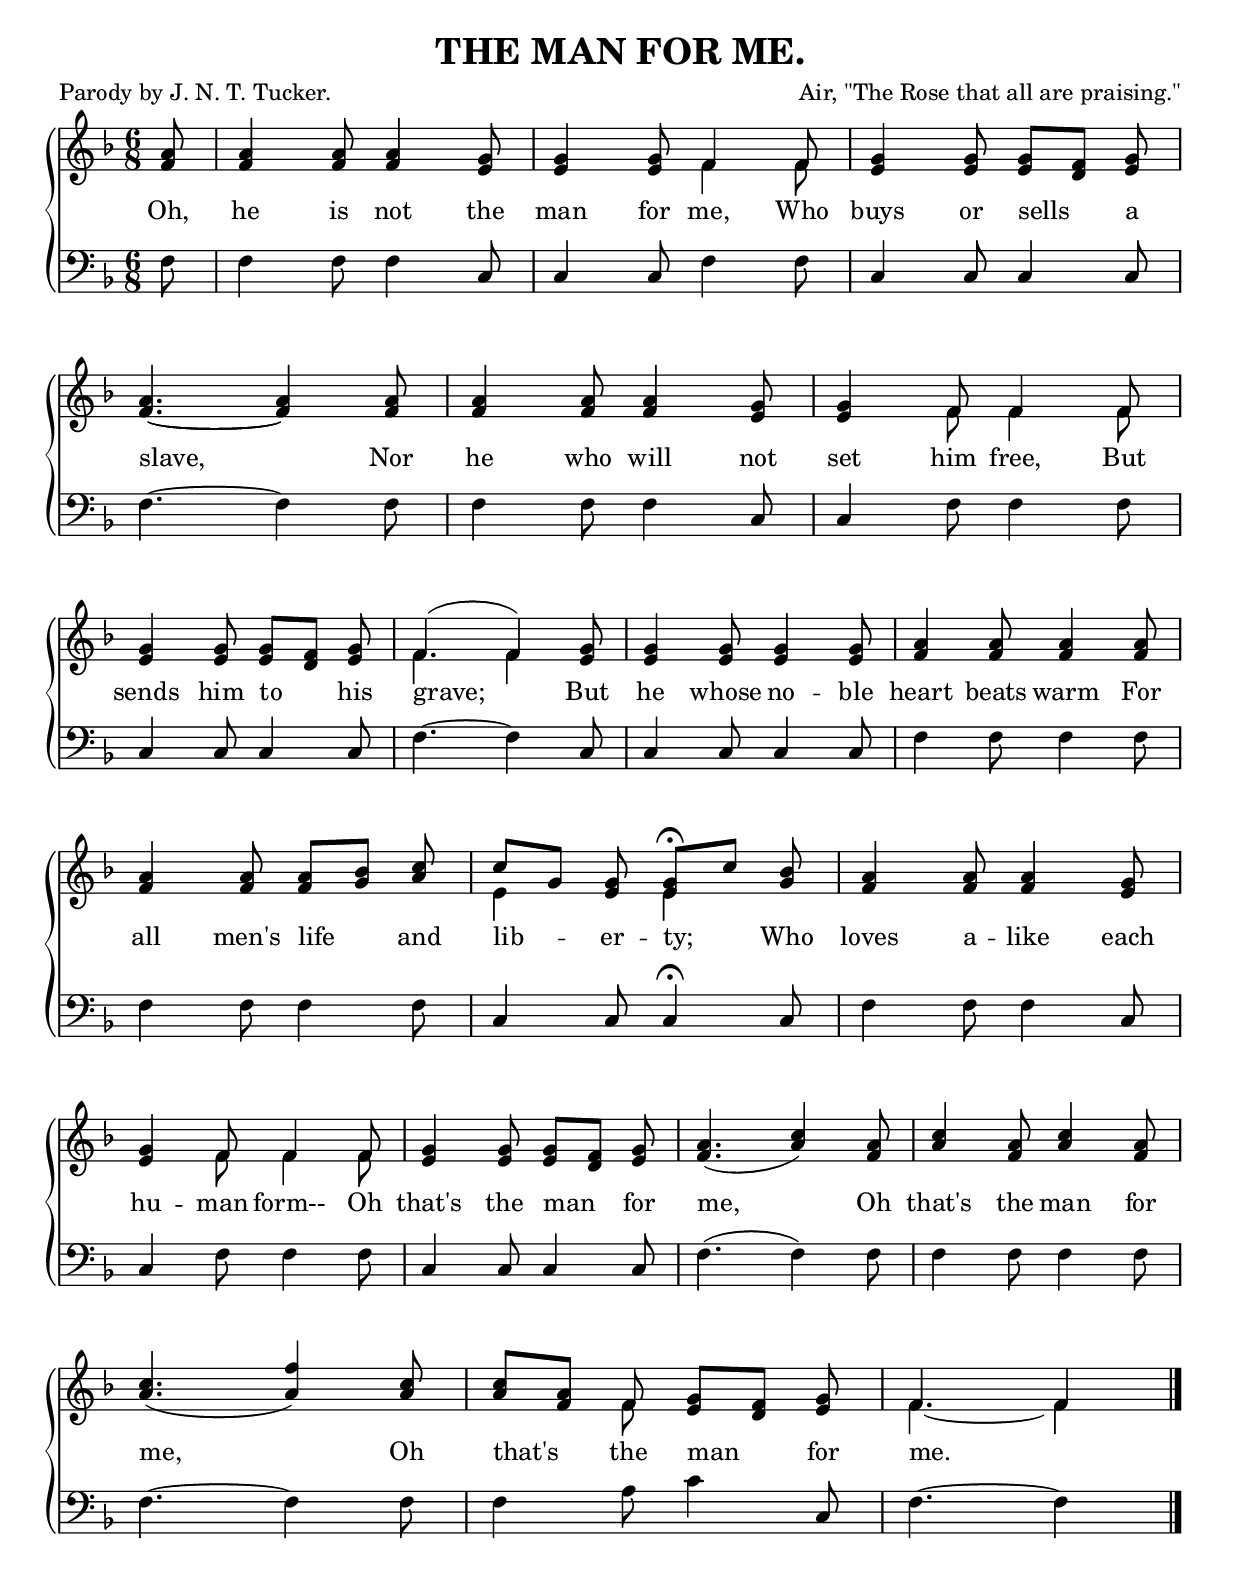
\version "2.10"
\include "english.ly"

\header {
  title = "THE MAN FOR ME."
  poet = "Parody by J. N. T. Tucker."
  composer = "Air, \"The Rose that all are praising.\""
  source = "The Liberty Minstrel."
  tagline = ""
}

words = \lyricmode {
  Oh, he is not the man for me, Who  buys or sells a 
  slave, Nor  he who will not set him free, But 
  sends him to his grave;  But he  whose no -- ble heart beats warm For 
  all men's life and  lib -- er -- ty; Who  loves a -- like each
  hu -- man form-- Oh  that's the man for  me,  Oh  that's the man for 
  me,  Oh  that's the man for me. 
}

treble =  \relative c' {
  \clef treble
  \time 6/8
  \key f \major
  \autoBeamOff
  \stemUp  

  \partial 8 <f a>8 |
      <f a>4 <f a>8 <f a>4 <e g>8 |
      <e g>4 <e g>8 f4 f8 |
      <e g>4 <e g>8 <e g>[ <d f>] <e g> |

  \break
  <f a>4. ~ \once \override TieColumn #'tie-configuration = #'((-5 . -1)  (-5 . -1)) <f a>4 <f a>8 |
      <f a>4 <f a>8 <f a>4 <e g>8 |
      <e g>4 f8 f4 f8 |

  \break
  <e g>4 <e g>8 <e g>[ <d f>] <e g> |
      \once\override Tie  #'control-points = #'((1.5 . 2.5) (3 . 4) (8.5 . 4) (10 . 2.5))
      f4. ~  f4 <e g>8 |
      <e g>4 <e g>8 <e g>4 <e g>8 |
      <f a>4 <f a>8 <f a>4 <f a>8 |

  \break
  <f a>4 <f a>8 <f a>[ <g bf>] <a c> |
      c8[ g] <e g> <e g>[^\fermata c'] <g bf> |
      <f a>4 <f a>8 <f a>4 <e g>8 |
  
  \break    
  <e g>4 f8 f4 f8 <e g>4 <e g>8 <e g>[ <d f>] <e g> |
      <f a>4.( <a c>4) <f a>8 |
      <a c>4 <f a>8 <a c>4 <f a>8 | 

  \break
  <a c>4.( <a f'>4) <a c>8 | 
      <a c>8[ <f a>] f <e g>[ <d f>] <e g> |
      \once \override Tie #'transparent = ##t
      f4. ~ f4  \bar "|."
}

alto = \relative c' {
  \clef treble
  \time 6/8
  \key f \major
  \autoBeamOff
  \stemDown 
	
  \partial 8 s8 |
      s2. |
      s4 s8 f4 f8 |
      s2. |
      
  s4. s4 s8 |
      s2. |
      s4 f8 f4 f8 |
      
  s2. |
      \once \override Tie #'transparent = ##t f4. ~ f4 s8 |
      s2. |
      s2. |
      
  s2. |
      e4 s8 e4 s8 |
      s2. |
      
  s4 f8 f4 f8 |
      s2. |
      s2. |
      s2. |
      
  s2. |
      s4 f8 s4 s8 |
      \once\override Tie  #'control-points = #'((1.5 . -2.5) (3 . -3.5) (11.5 . -3.5) (13 . -2.5))
      f4. ~ f4 \bar "|."	
}	

bass =  \relative c {
  \clef bass
  \time 6/8
  \key f \major

  \autoBeamOff
  \override Stem #'neutral-direction = #up

  \partial 8 f8 |
      f4 f8 f4 c8 | 
      c4 c8 f4 f8 | 
      c4 c8 c4 c8 |

  \break
  f4. ~ f4 f8 | 
      f4 f8 f4 c8 | 
      c4 f8 f4 f8 |

  \break
  c4 c8 c4 c8 | 
      f4. ~ f4 c8 | 
      c4 c8 c4 c8 | 
      f4 f8 f4 f8 |

  \break
  f4 f8 f4 f8 | 
      c4 c8 c4^\fermata c8 | 
      f4 f8 f4 c8
  
  \break    
  c4 f8 f4 f8 | 
      c4 c8 c4 c8 | 
      f4.( f4) f8 | 
      f4 f8 f4 f8 |

  \break
  f4. ~ f4 f8 | 
      f4 a8 c4 c,8 | 
      f4. ~ f4 \bar "|."
} 

\score { 
  \new ChoirStaff \with{systemStartDelimiter = #'SystemStartBrace }	
   <<
     \new Staff = "upper"  
         <<
         \new Voice = "treble" { \treble }
         \new Voice = "alto" { \alto }
	  >>
     
     \new Lyrics \lyricsto "treble" { \words }
     \new Staff = "lower"  \new Voice = "bass" { \bass }
   >>
   
   
\layout {
	indent=0
	\context { \Staff \override Rest #'style = #'classical }
	\context { \Score \remove "Bar_number_engraver" }
	  }
	  
\midi { \context { \Score tempoWholesPerMinute = #(ly:make-moment 120 4 ) }}    
   }

